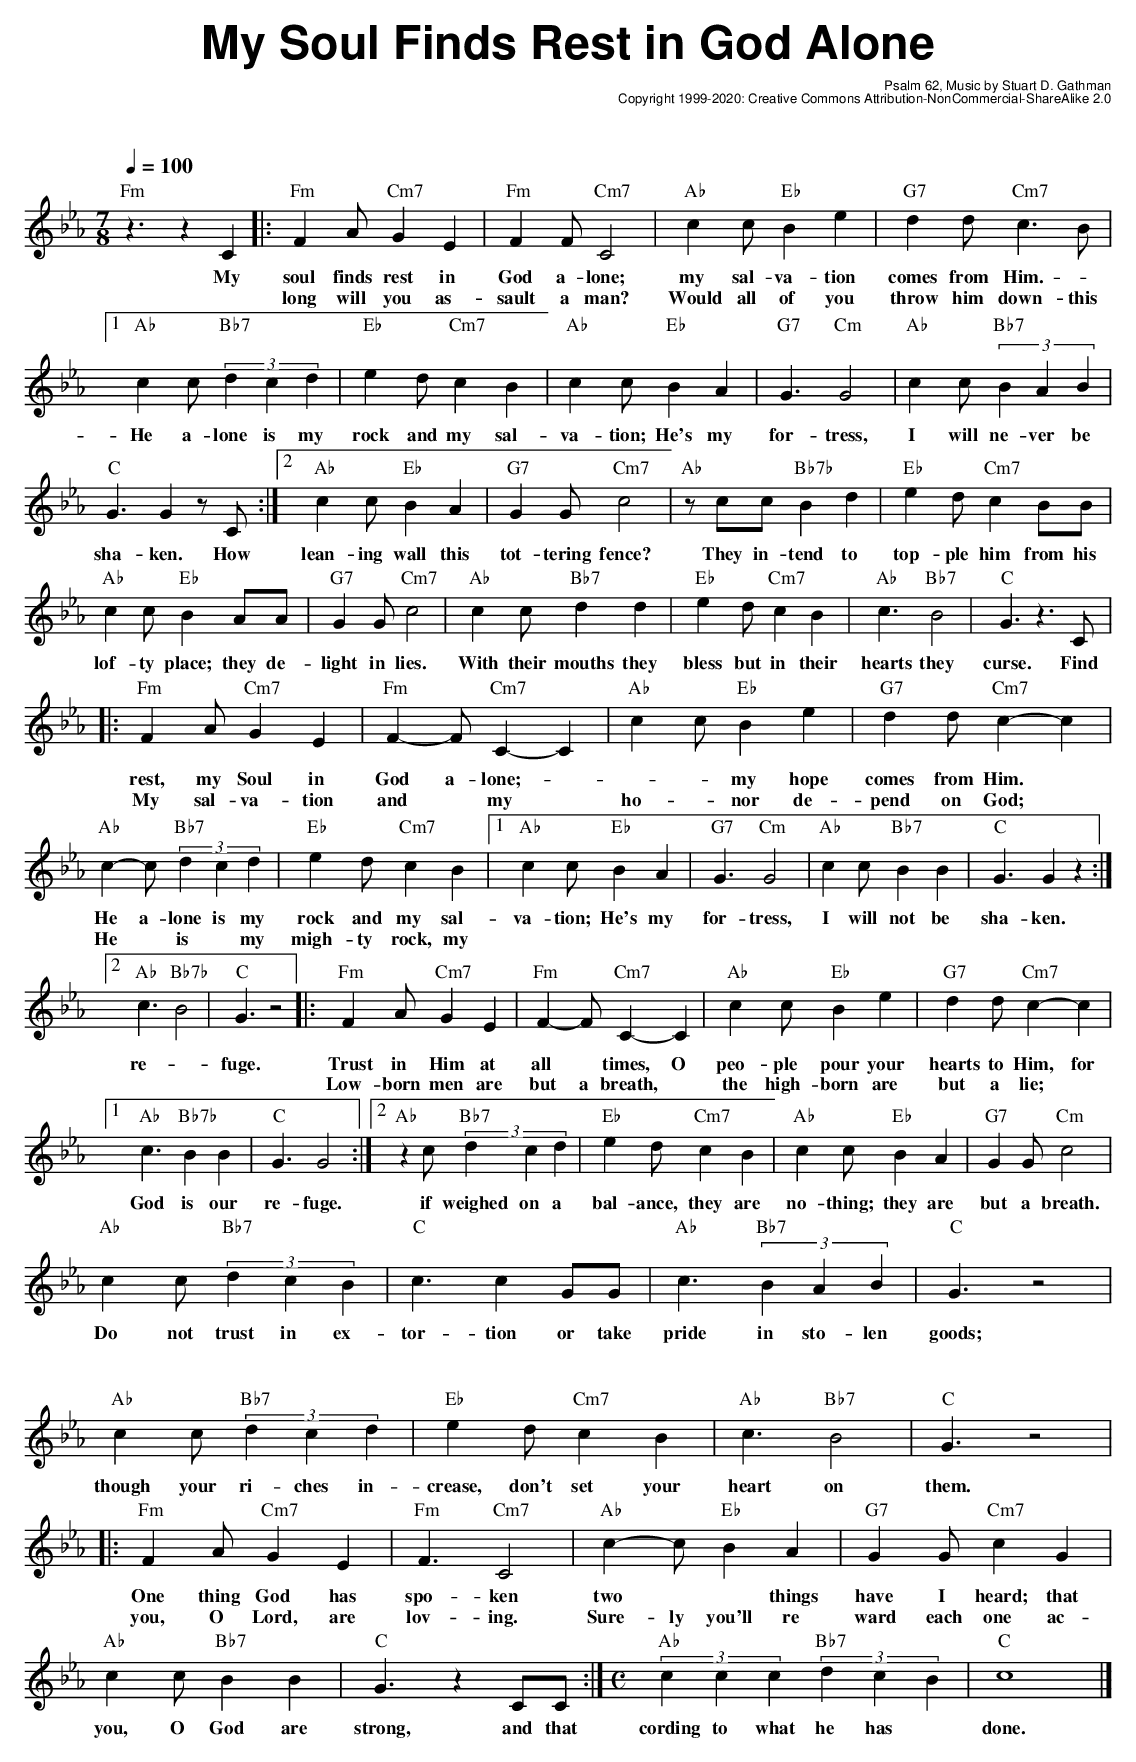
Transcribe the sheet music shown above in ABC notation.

X:1
T: My Soul Finds Rest in God Alone
C: Psalm 62, Music by Stuart D. Gathman
C: Copyright 1999-2020: Creative Commons Attribution-NonCommercial-ShareAlike 2.0
M: 7/8
L: 1/8
Q: 1/4=100
K: Cm
"Fm"z3 z2 C2|:"Fm"F2A "Cm7"G2 E2|"Fm"F2F "Cm7"C4|"Ab"c2c "Eb"B2 e2|"G7"d2d "Cm7"c3B |
w:My|soul finds rest in|God a-lone;|my sal-va-tion|comes from Him. -|
w:  |long will you as-|sault a man?|Would all of you|throw him down- this|
[1"Ab"c2c "Bb7"(3d2c2d2|"Eb"e2d "Cm7"c2 B2|"Ab"c2c "Eb"B2 A2|"G7"G3 "Cm"G4|"Ab"c2c "Bb7"(3B2A2B2|
w:He a-lone is my|rock and my sal-|va-tion; He's my|for-tress,|I will ne-ver be|
"C"G3 G2 zC :| [2"Ab"c2c "Eb"B2 A2|"G7"G2G "Cm7"c4|"Ab"zcc "Bb7b"B2 d2|"Eb"e2d "Cm7"c2 BB|
w:sha-ken. How| lean-ing wall this|tot-tering fence?|They in-tend to|top-ple him from his|
"Ab"c2c "Eb"B2 AA|"G7"G2G "Cm7"c4|"Ab"c2c "Bb7"d2d2|"Eb"e2d "Cm7"c2 B2|"Ab"c3 "Bb7"B4|"C"G3 z3 C|
w:lof-ty place; they de-|light in lies.|With their mouths they|bless but in their hearts they curse. Find|
|: "Fm"F2A "Cm7"G2 E2|"Fm"F2-F "Cm7"C2-C2|"Ab"c2c "Eb"B2 e2|"G7"d2d "Cm7"c2-c2 |
w:rest, my Soul in|God a-lone;*|-* my hope|comes from Him.*|
w:My sal-va-tion|and* my*|ho-*nor de-|pend on God;*|
"Ab"c2-c "Bb7"(3d2c2d2|"Eb"e2d "Cm7"c2 B2|[1 "Ab"c2c "Eb"B2 A2|"G7"G3 "Cm"G4|"Ab"c2c "Bb7"B2 B2|"C"G3 G2 z2 :|
w:He a-lone is my|rock and my sal-|va-tion; He's my|for-tress,|I will not be|sha-ken.|
w:He* is* my|migh-ty rock, my| | | | |
[2 "Ab"c3 "Bb7b"B4|"C"G3 z4 |: "Fm"F2A "Cm7"G2 E2|"Fm"F2-F "Cm7"C2-C2|"Ab"c2c "Eb"B2 e2|"G7"d2d "Cm7"c2-c2 |
w:re-*|fuge.|Trust in Him at|all* times, O|peo-ple pour your|hearts to Him, for|
w:   |       |Low-born men are|but a breath,*|the high-born are|but a lie;*|
[1 "Ab"c3 "Bb7b"B2 B2|"C"G3 G4 :| [2"Ab"z2c "Bb7"(3d2c2d2|"Eb"e2d "Cm7"c2 B2|"Ab"c2c "Eb"B2 A2|"G7"G2G "Cm"c4|
w:God is our|re-fuge.|if weighed on a|bal-ance, they are|no-thing; they are|but a breath.|
"Ab"c2c "Bb7"(3d2c2B2|"C"c3 c2 GG|"Ab"c3 "Bb7"(3B2A2B2|"C"G3 z4|
w:Do not trust in ex-|tor-tion or take|pride in sto-len|goods;|
"Ab"c2c "Bb7"(3d2c2d2|"Eb"e2d "Cm7"c2 B2|"Ab"c3 "Bb7"B4|"C"G3 z4|
w:though your ri-ches in-|crease, don't set your|heart on them.|
|: "Fm"F2A "Cm7"G2 E2|"Fm"F3 "Cm7"C4|"Ab"c2-c "Eb"B2 A2|"G7"G2G "Cm7"c2 G2 |
w:One thing God has|spo-ken|two** things|have I heard; that|
w:you, O Lord, are|lov-ing.|Sure-ly you'll re|ward each one ac-|
"Ab"c2c "Bb7"B2 B2|"C"G3 z2 CC :| [M:C]"Ab"(3c2c2c2 "Bb7"(3d2c2B2|"C"c8|]
w:you, O God are|strong, and that| cording to what he has|done.|
